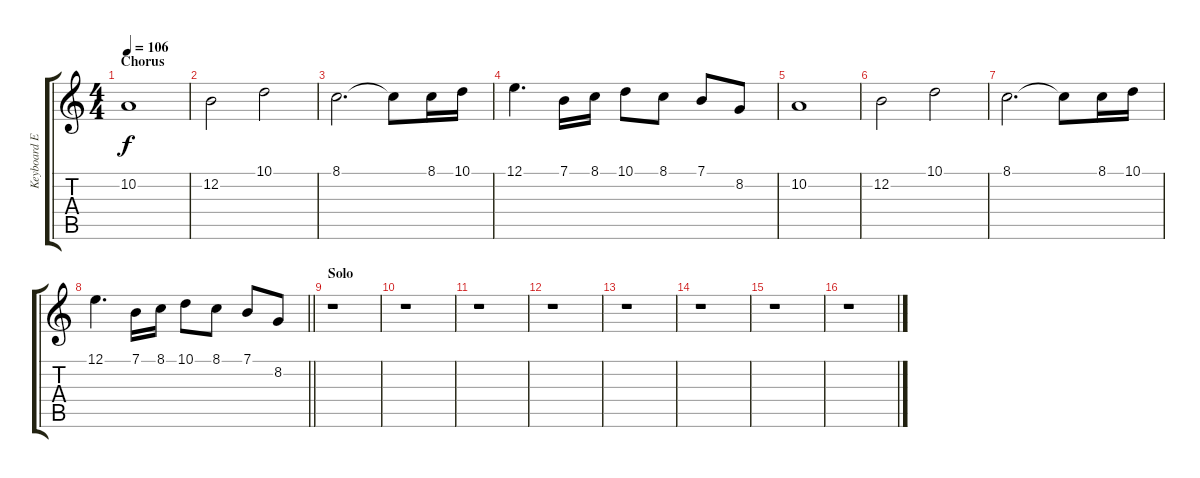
\track ("Keyboard Ex" "Keyboard E") {instrument stringensemble1}
\staff {score tabs}
\tuning (E4 B3 G3 D3 A2 E2) {hide}
\ts (4 4)
\section ("" "Chorus")
\tempo 106
\clef g2
\ks c
10.2.1{dy f} |
12.2.2 10.1.2 |
8.1.2{d} 8.1{t}.8 8.1.16 10.1.16 |
12.1.4{d} 7.1.16 8.1.16 10.1.8 8.1.8 7.1.8 8.2.8 |
10.2.1 |
12.2.2 10.1.2 |
8.1.2{d} 8.1{t}.8 8.1.16 10.1.16 |
\barLineRight lightlight
12.1.4{d} 7.1.16 8.1.16 10.1.8 8.1.8 7.1.8 8.2.8 |
\section ("" "Solo")
r.1 |
r.1 |
r.1 |
r.1 |
r.1 |
r.1 |
r.1 |
r.1
